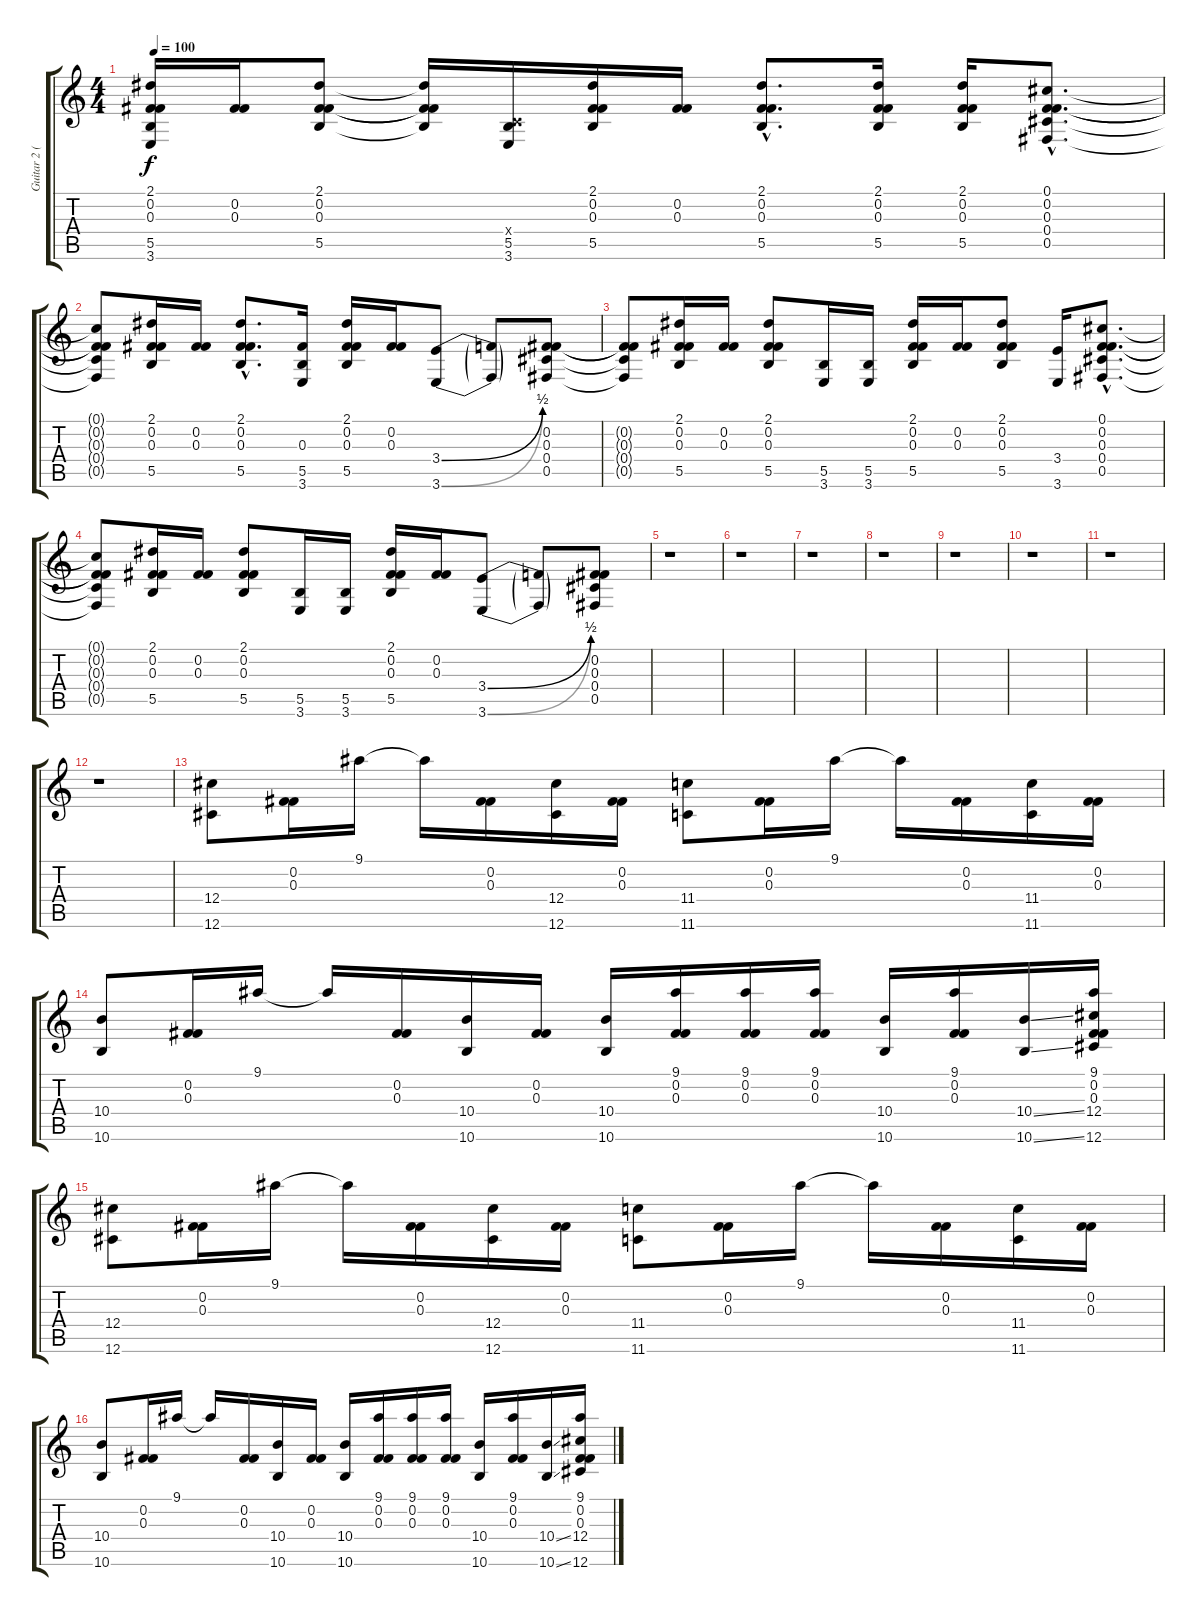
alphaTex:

\track ("Guitar 2 (distortion)" "Guitar 2 (") {instrument distortionguitar}
\staff {score tabs}
\tuning (Db4 Gb3 Gb3 Db3 Gb2 Db2) {hide}
\ts (4 4)
\tempo 100
\clef g2
\ks c
(2.1 0.2 0.3 5.5 3.6).16{dy f} (0.2 0.3).16 (2.1 0.2 0.3 5.5).8 (2.1{t} 0.2{t} 0.3{t} 5.5{t}).16 (-1.4{x} 5.5 3.6).16 (2.1 0.2 0.3 5.5).16 (0.2 0.3).16 (2.1{hac} 0.2{hac} 0.3{hac} 5.5{hac}).8{d} (2.1 0.2 0.3 5.5).16 (2.1 0.2 0.3 5.5).16 (0.1{hac} 0.2{hac} 0.3{hac} 0.4{hac} 0.5{hac}).8{d} |
(0.1{t} 0.2{t} 0.3{t} 0.4{t} 0.5{t}).8 (2.1 0.2 0.3 5.5).16 (0.2 0.3).16 (2.1{hac} 0.2{hac} 0.3{hac} 5.5{hac}).8{d} (0.3 5.5 3.6).16 (2.1 0.2 0.3 5.5).16 (0.2 0.3).16 (3.4{be (bend 0 0 60 2)} 3.6{be (bend 0 0 60 2)}).8 (3.4{t} 3.6{t}).8 (0.2 0.3 0.4 0.5).8 |
(0.2{t} 0.3{t} 0.4{t} 0.5{t}).8 (2.1 0.2 0.3 5.5).16 (0.2 0.3).16 (2.1 0.2 0.3 5.5).8 (5.5 3.6).16 (5.5 3.6).16 (2.1 0.2 0.3 5.5).16 (0.2 0.3).16 (2.1 0.2 0.3 5.5).8 (3.4 3.6).16 (0.1{hac} 0.2{hac} 0.3{hac} 0.4{hac} 0.5{hac}).8{d} |
(0.1{t} 0.2{t} 0.3{t} 0.4{t} 0.5{t}).8 (2.1 0.2 0.3 5.5).16 (0.2 0.3).16 (2.1 0.2 0.3 5.5).8 (5.5 3.6).16 (5.5 3.6).16 (2.1 0.2 0.3 5.5).16 (0.2 0.3).16 (3.4{be (bend 0 0 60 2)} 3.6{be (bend 0 0 60 2)}).8 (3.4{t} 3.6{t}).8 (0.2 0.3 0.4 0.5).8 |
r.1 |
r.1 |
r.1 |
r.1 |
r.1 |
r.1 |
r.1 |
r.1 |
(12.4 12.6).8 (0.2 0.3).16 9.1.16 9.1{t}.16 (0.2 0.3).16 (12.4 12.6).16 (0.2 0.3).16 (11.4 11.6).8 (0.2 0.3).16 9.1.16 9.1{t}.16 (0.2 0.3).16 (11.4 11.6).16 (0.2 0.3).16 |
(10.4 10.6).8 (0.2 0.3).16 9.1.16 9.1{t}.16 (0.2 0.3).16 (10.4 10.6).16 (0.2 0.3).16 (10.4 10.6).16 (9.1 0.2 0.3).16 (9.1 0.2 0.3).16 (9.1 0.2 0.3).16 (10.4 10.6).16 (9.1 0.2 0.3).16 (10.4{ss} 10.6{ss}).16 (9.1 0.2 0.3 12.4 12.6).16 |
(12.4 12.6).8 (0.2 0.3).16 9.1.16 9.1{t}.16 (0.2 0.3).16 (12.4 12.6).16 (0.2 0.3).16 (11.4 11.6).8 (0.2 0.3).16 9.1.16 9.1{t}.16 (0.2 0.3).16 (11.4 11.6).16 (0.2 0.3).16 |
(10.4 10.6).8 (0.2 0.3).16 9.1.16 9.1{t}.16 (0.2 0.3).16 (10.4 10.6).16 (0.2 0.3).16 (10.4 10.6).16 (9.1 0.2 0.3).16 (9.1 0.2 0.3).16 (9.1 0.2 0.3).16 (10.4 10.6).16 (9.1 0.2 0.3).16 (10.4{ss} 10.6{ss}).16 (9.1 0.2 0.3 12.4 12.6).16
